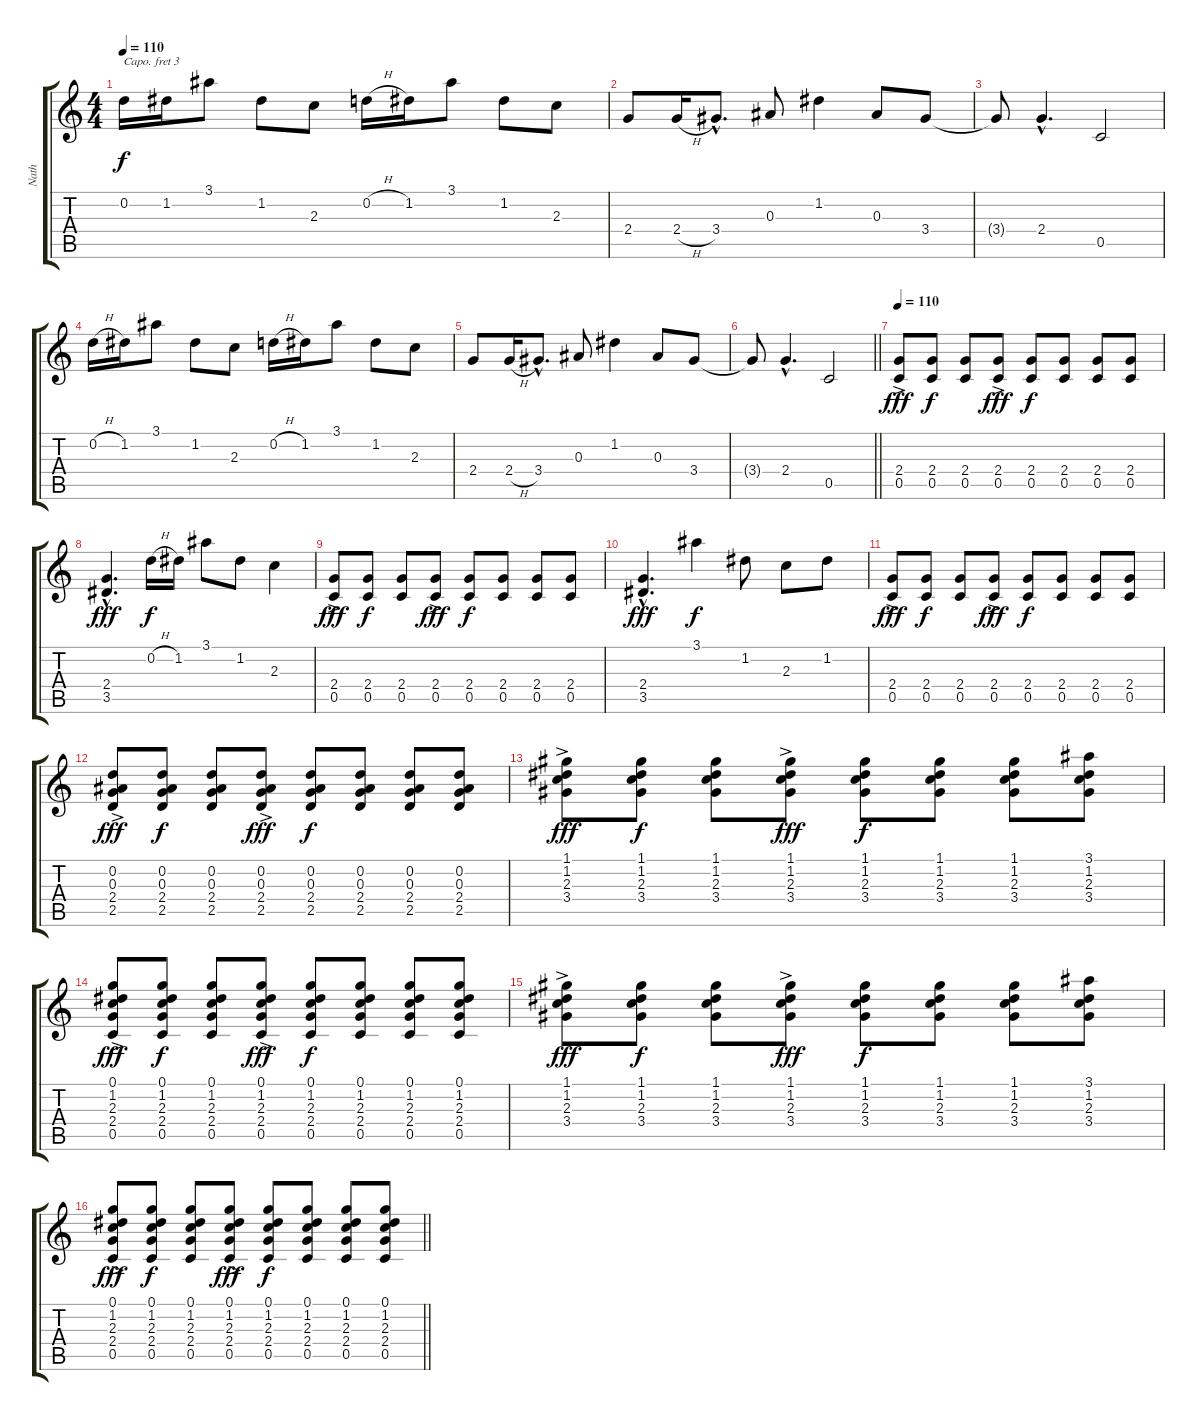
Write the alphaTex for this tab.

\track ("Nath" "Nath") {instrument acousticguitarnylon}
\staff {score tabs}
\capo 3
\tuning (E4 B3 G3 D3 A2 E2) {hide}
\ts (4 4)
\tempo 110
\tempo 105
\tempo 110
\clef g2
\ks c
0.2.16{dy f instrument acousticguitarnylon} 1.2.16 3.1.8 1.2.8 2.3.8 0.2{h}.16 1.2.16 3.1.8 1.2.8 2.3.8 |
2.4.8 2.4{h}.16 3.4{hac}.8{d} 0.3.8 1.2.4 0.3.8 3.4.8 |
3.4{t}.8 2.4{hac}.4{d} 0.5.2 |
0.2{h}.16 1.2.16 3.1.8 1.2.8 2.3.8 0.2{h}.16 1.2.16 3.1.8 1.2.8 2.3.8 |
2.4.8 2.4{h}.16 3.4{hac}.8{d} 0.3.8 1.2.4 0.3.8 3.4.8 |
\barLineRight lightlight
3.4{t}.8 2.4{hac}.4{d} 0.5.2 |
\tempo 110
(2.4{ac} 0.5{ac}).8{dy fff} (2.4 0.5).8{dy f} (2.4 0.5).8 (2.4{ac} 0.5{ac}).8{dy fff} (2.4 0.5).8{dy f} (2.4 0.5).8 (2.4 0.5).8 (2.4 0.5).8 |
(2.4{hac} 3.5{hac}).4{d dy fff} 0.2{h}.16{dy f} 1.2.16 3.1.8 1.2.8 2.3.4 |
(2.4{ac} 0.5{ac}).8{dy fff} (2.4 0.5).8{dy f} (2.4 0.5).8 (2.4{ac} 0.5{ac}).8{dy fff} (2.4 0.5).8{dy f} (2.4 0.5).8 (2.4 0.5).8 (2.4 0.5).8 |
(2.4{hac} 3.5{hac}).4{d dy fff} 3.1.4{dy f} 1.2.8 2.3.8 1.2.8 |
(2.4{ac} 0.5{ac}).8{dy fff} (2.4 0.5).8{dy f} (2.4 0.5).8 (2.4{ac} 0.5{ac}).8{dy fff} (2.4 0.5).8{dy f} (2.4 0.5).8 (2.4 0.5).8 (2.4 0.5).8 |
(0.2{ac} 0.3{ac} 2.4{ac} 2.5{ac}).8{dy fff} (0.2 0.3 2.4 2.5).8{dy f} (0.2 0.3 2.4 2.5).8 (0.2{ac} 0.3{ac} 2.4{ac} 2.5{ac}).8{dy fff} (0.2 0.3 2.4 2.5).8{dy f} (0.2 0.3 2.4 2.5).8 (0.2 0.3 2.4 2.5).8 (0.2 0.3 2.4 2.5).8 |
(1.1{ac} 1.2{ac} 2.3{ac} 3.4{ac}).8{dy fff} (1.1 1.2 2.3 3.4).8{dy f} (1.1 1.2 2.3 3.4).8 (1.1{ac} 1.2{ac} 2.3{ac} 3.4{ac}).8{dy fff} (1.1 1.2 2.3 3.4).8{dy f} (1.1 1.2 2.3 3.4).8 (1.1 1.2 2.3 3.4).8 (3.1 1.2 2.3 3.4).8 |
(0.1{ac} 1.2{ac} 2.3{ac} 2.4{ac} 0.5{ac}).8{dy fff} (0.1 1.2 2.3 2.4 0.5).8{dy f} (0.1 1.2 2.3 2.4 0.5).8 (0.1{ac} 1.2{ac} 2.3{ac} 2.4{ac} 0.5{ac}).8{dy fff} (0.1 1.2 2.3 2.4 0.5).8{dy f} (0.1 1.2 2.3 2.4 0.5).8 (0.1 1.2 2.3 2.4 0.5).8 (0.1 1.2 2.3 2.4 0.5).8 |
(1.1{ac} 1.2{ac} 2.3{ac} 3.4{ac}).8{dy fff} (1.1 1.2 2.3 3.4).8{dy f} (1.1 1.2 2.3 3.4).8 (1.1{ac} 1.2{ac} 2.3{ac} 3.4{ac}).8{dy fff} (1.1 1.2 2.3 3.4).8{dy f} (1.1 1.2 2.3 3.4).8 (1.1 1.2 2.3 3.4).8 (3.1 1.2 2.3 3.4).8 |
\barLineRight lightlight
(0.1{ac} 1.2{ac} 2.3{ac} 2.4{ac} 0.5{ac}).8{dy fff} (0.1 1.2 2.3 2.4 0.5).8{dy f} (0.1 1.2 2.3 2.4 0.5).8 (0.1{ac} 1.2{ac} 2.3{ac} 2.4{ac} 0.5{ac}).8{dy fff} (0.1 1.2 2.3 2.4 0.5).8{dy f} (0.1 1.2 2.3 2.4 0.5).8 (0.1 1.2 2.3 2.4 0.5).8 (0.1 1.2 2.3 2.4 0.5).8
